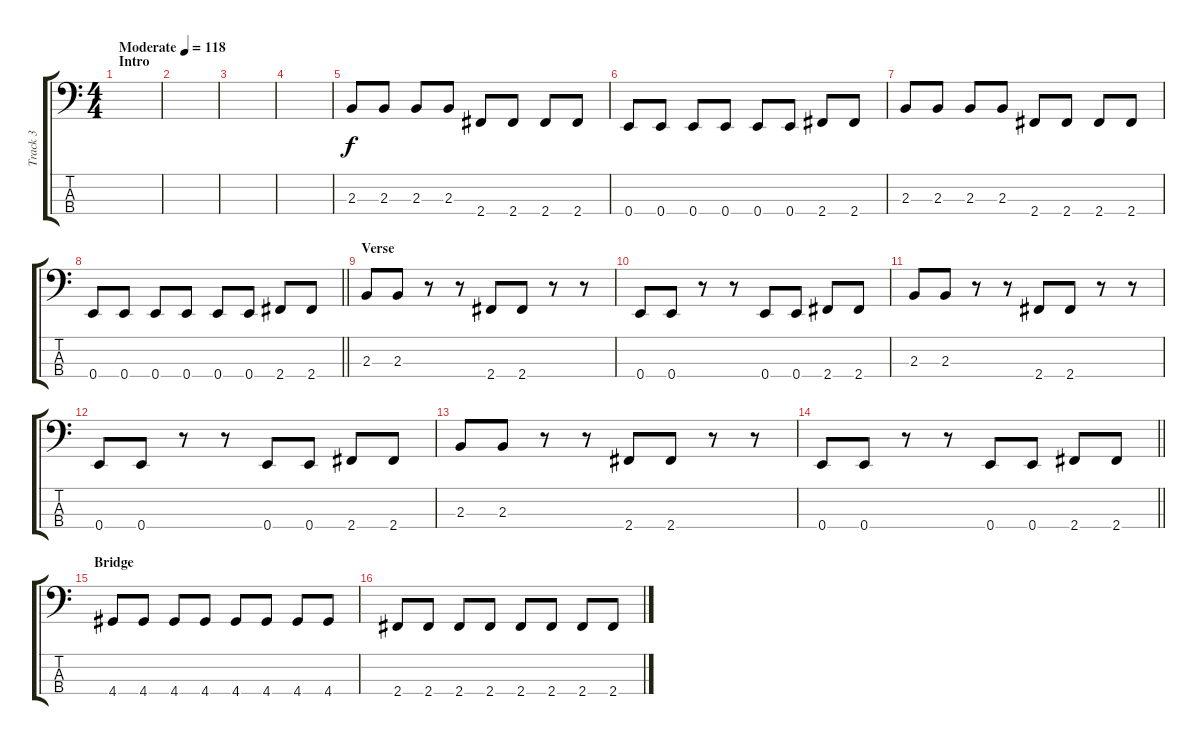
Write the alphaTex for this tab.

\track ("Track 3" "Track 3") {instrument electricbassfinger}
\staff {score tabs}
\tuning (G2 D2 A1 E1) {hide}
\ts (4 4)
\section ("" "Intro")
\tempo (118 "Moderate")
\clef f4
\ks c
|
|
|
|
2.3.8 2.3.8 2.3.8 2.3.8 2.4.8 2.4.8 2.4.8 2.4.8 |
0.4.8 0.4.8 0.4.8 0.4.8 0.4.8 0.4.8 2.4.8 2.4.8 |
2.3.8 2.3.8 2.3.8 2.3.8 2.4.8 2.4.8 2.4.8 2.4.8 |
\barLineRight lightlight
0.4.8 0.4.8 0.4.8 0.4.8 0.4.8 0.4.8 2.4.8 2.4.8 |
\section ("" "Verse")
2.3.8 2.3.8 r.8 r.8 2.4.8 2.4.8 r.8 r.8 |
0.4.8 0.4.8 r.8 r.8 0.4.8 0.4.8 2.4.8 2.4.8 |
2.3.8 2.3.8 r.8 r.8 2.4.8 2.4.8 r.8 r.8 |
0.4.8 0.4.8 r.8 r.8 0.4.8 0.4.8 2.4.8 2.4.8 |
2.3.8 2.3.8 r.8 r.8 2.4.8 2.4.8 r.8 r.8 |
\barLineRight lightlight
0.4.8 0.4.8 r.8 r.8 0.4.8 0.4.8 2.4.8 2.4.8 |
\section ("" "Bridge")
4.4.8 4.4.8 4.4.8 4.4.8 4.4.8 4.4.8 4.4.8 4.4.8 |
2.4.8 2.4.8 2.4.8 2.4.8 2.4.8 2.4.8 2.4.8 2.4.8
